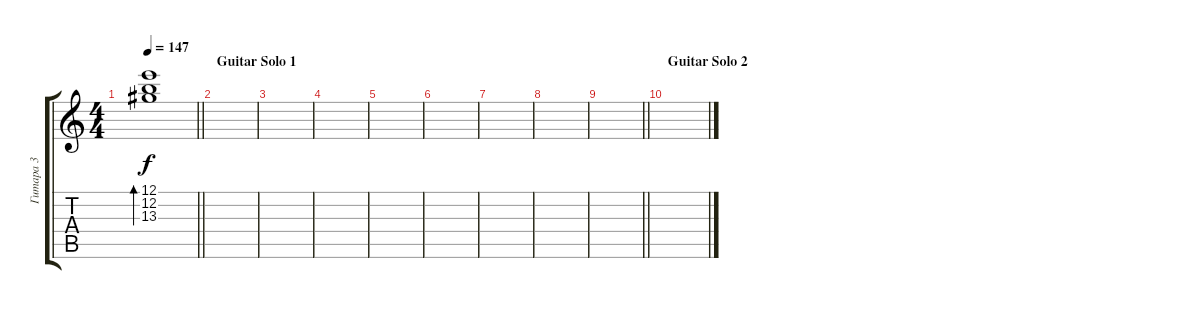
\track ("Гитара 3" "Гитара 3") {instrument distortionguitar}
\staff {score tabs}
\tuning (E4 B3 G3 D3 A2 E2) {hide}
\ts (4 4)
\tempo 147
\clef g2
\barLineRight lightlight
\ks c
(12.1 12.2 13.3).1{bd 480 dy f} |
\section ("" "Guitar Solo 1")
|
|
|
|
|
|
|
\barLineRight lightlight
|
\section ("" "Guitar Solo 2")
